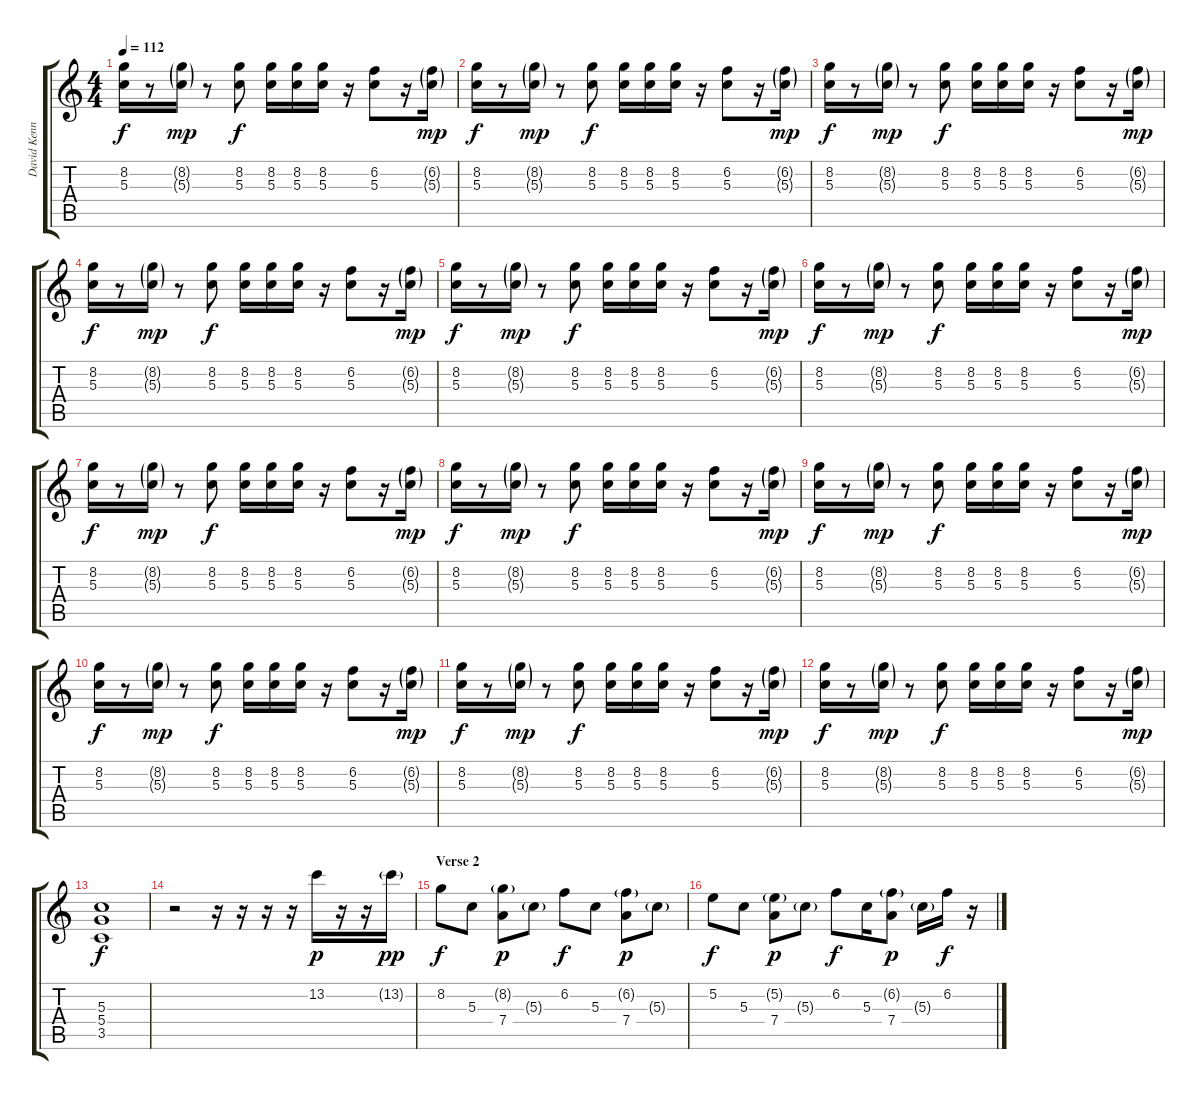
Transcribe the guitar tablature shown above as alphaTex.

\track ("David Kennedy Guitar" "David Kenn") {instrument electricguitarclean}
\staff {score tabs}
\tuning (E4 B3 G3 D3 A2 E2) {hide}
\ts (4 4)
\tempo 112
\clef g2
\ks c
(8.2 5.3).16{dy f} r.8 (8.2{g} 5.3{g}).16{dy mp} r.8 (8.2 5.3).8{dy f} (8.2 5.3).16 (8.2 5.3).16 (8.2 5.3).16 r.16 (6.2 5.3).8 r.16 (6.2{g} 5.3{g}).16{dy mp} |
(8.2 5.3).16{dy f} r.8 (8.2{g} 5.3{g}).16{dy mp} r.8 (8.2 5.3).8{dy f} (8.2 5.3).16 (8.2 5.3).16 (8.2 5.3).16 r.16 (6.2 5.3).8 r.16 (6.2{g} 5.3{g}).16{dy mp} |
(8.2 5.3).16{dy f} r.8 (8.2{g} 5.3{g}).16{dy mp} r.8 (8.2 5.3).8{dy f} (8.2 5.3).16 (8.2 5.3).16 (8.2 5.3).16 r.16 (6.2 5.3).8 r.16 (6.2{g} 5.3{g}).16{dy mp} |
(8.2 5.3).16{dy f} r.8 (8.2{g} 5.3{g}).16{dy mp} r.8 (8.2 5.3).8{dy f} (8.2 5.3).16 (8.2 5.3).16 (8.2 5.3).16 r.16 (6.2 5.3).8 r.16 (6.2{g} 5.3{g}).16{dy mp} |
(8.2 5.3).16{dy f} r.8 (8.2{g} 5.3{g}).16{dy mp} r.8 (8.2 5.3).8{dy f} (8.2 5.3).16 (8.2 5.3).16 (8.2 5.3).16 r.16 (6.2 5.3).8 r.16 (6.2{g} 5.3{g}).16{dy mp} |
(8.2 5.3).16{dy f} r.8 (8.2{g} 5.3{g}).16{dy mp} r.8 (8.2 5.3).8{dy f} (8.2 5.3).16 (8.2 5.3).16 (8.2 5.3).16 r.16 (6.2 5.3).8 r.16 (6.2{g} 5.3{g}).16{dy mp} |
(8.2 5.3).16{dy f} r.8 (8.2{g} 5.3{g}).16{dy mp} r.8 (8.2 5.3).8{dy f} (8.2 5.3).16 (8.2 5.3).16 (8.2 5.3).16 r.16 (6.2 5.3).8 r.16 (6.2{g} 5.3{g}).16{dy mp} |
(8.2 5.3).16{dy f} r.8 (8.2{g} 5.3{g}).16{dy mp} r.8 (8.2 5.3).8{dy f} (8.2 5.3).16 (8.2 5.3).16 (8.2 5.3).16 r.16 (6.2 5.3).8 r.16 (6.2{g} 5.3{g}).16{dy mp} |
(8.2 5.3).16{dy f} r.8 (8.2{g} 5.3{g}).16{dy mp} r.8 (8.2 5.3).8{dy f} (8.2 5.3).16 (8.2 5.3).16 (8.2 5.3).16 r.16 (6.2 5.3).8 r.16 (6.2{g} 5.3{g}).16{dy mp} |
(8.2 5.3).16{dy f} r.8 (8.2{g} 5.3{g}).16{dy mp} r.8 (8.2 5.3).8{dy f} (8.2 5.3).16 (8.2 5.3).16 (8.2 5.3).16 r.16 (6.2 5.3).8 r.16 (6.2{g} 5.3{g}).16{dy mp} |
(8.2 5.3).16{dy f} r.8 (8.2{g} 5.3{g}).16{dy mp} r.8 (8.2 5.3).8{dy f} (8.2 5.3).16 (8.2 5.3).16 (8.2 5.3).16 r.16 (6.2 5.3).8 r.16 (6.2{g} 5.3{g}).16{dy mp} |
(8.2 5.3).16{dy f} r.8 (8.2{g} 5.3{g}).16{dy mp} r.8 (8.2 5.3).8{dy f} (8.2 5.3).16 (8.2 5.3).16 (8.2 5.3).16 r.16 (6.2 5.3).8 r.16 (6.2{g} 5.3{g}).16{dy mp} |
(5.3 5.4 3.5).1{dy f} |
r.2 r.16 r.16 r.16 r.16 13.2.16{dy p} r.16 r.16 13.2{g}.16{dy pp} |
\section ("" "Verse 2")
8.2.8{dy f} 5.3.8 (8.2{g} 7.4).8{dy p} 5.3{g}.8 6.2.8{dy f} 5.3.8 (6.2{g} 7.4).8{dy p} 5.3{g}.8 |
5.2.8{dy f} 5.3.8 (5.2{g} 7.4).8{dy p} 5.3{g}.8 6.2.8{dy f} 5.3.16 (6.2{g} 7.4).8{dy p} 5.3{g}.16 6.2.16{dy f} r.16
